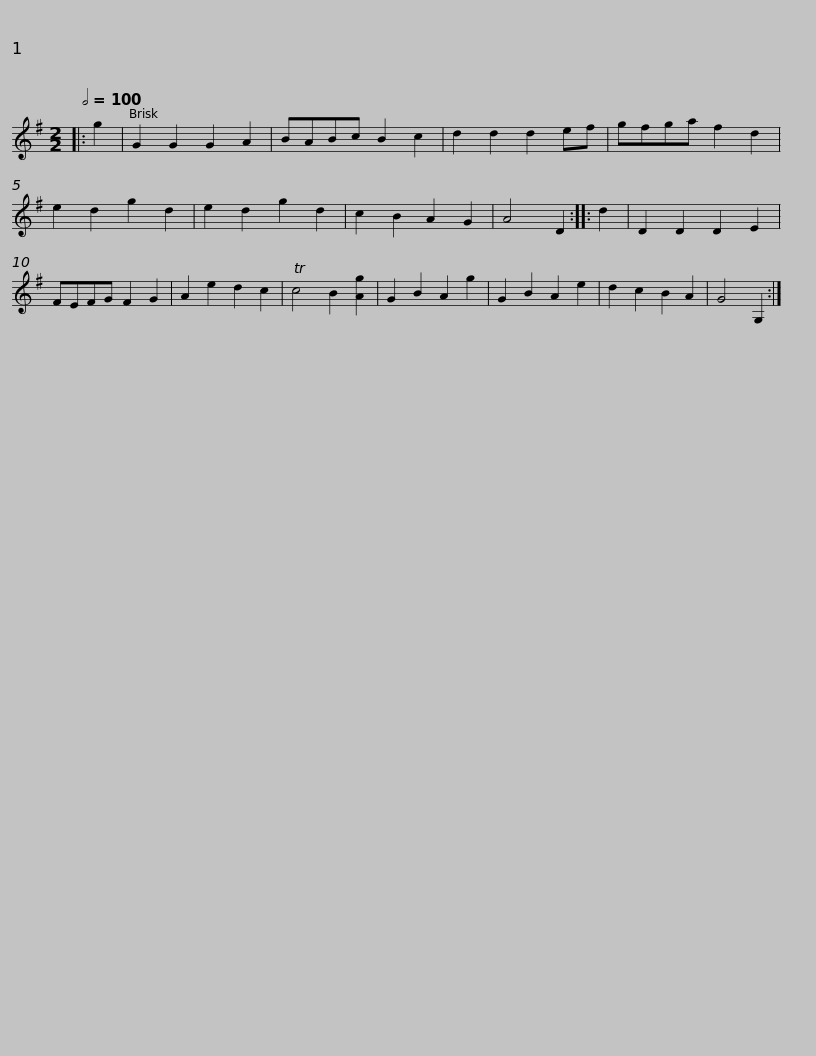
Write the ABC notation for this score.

X:1
L:1/8
Q:1/2=100
M:2/2
I:linebreak $
K:G
V:1 treble
V:1
|: g2 | G2 G2 G2 A2 | BABc B2 c2 | d2 d2 d2 ef | gfga f2 d2 | %5
 e2 d2 g2 d2 | e2 d2 g2 d2 | c2 B2 A2 G2 | A4 D2 :: d2 |$ %10
 D2 D2 D2 E2 | FEFG F2 G2 | A2 e2 d2 c2 | Tc4 B2 [Ag]2 | G2 B2 A2 g2 | %15
 G2 B2 A2 e2 | d2 c2 B2 A2 | G4 G,2 :| %18
